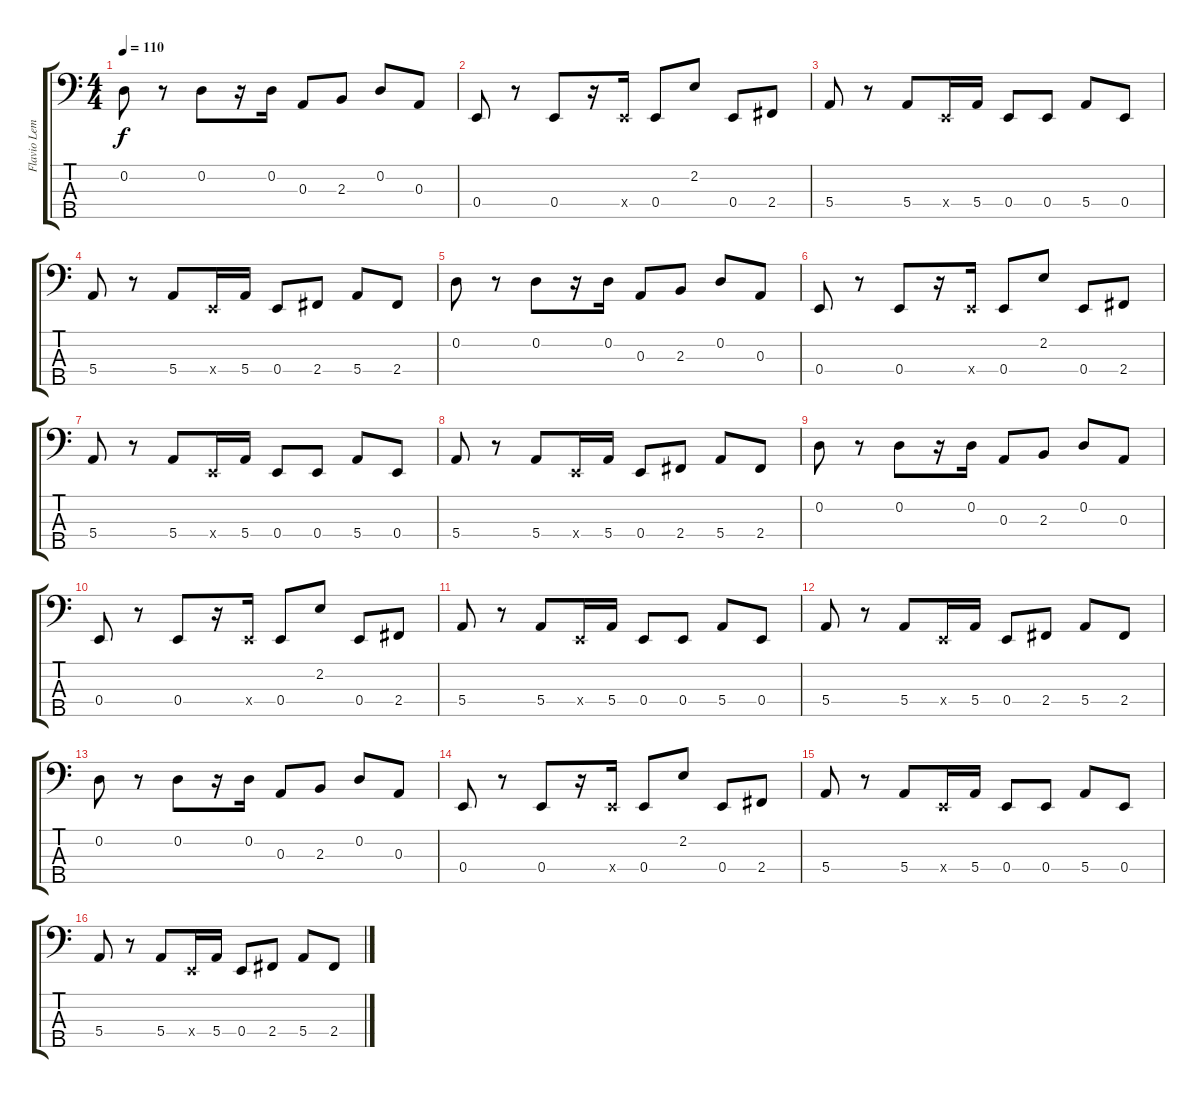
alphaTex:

\track ("Flavio Lemos" "Flavio Lem") {instrument acousticbass}
\staff {score tabs}
\tuning (G2 D2 A1 E1 B0) {hide}
\ts (4 4)
\tempo 110
\clef f4
\ks c
0.2.8{dy f} r.8 0.2.8 r.16 0.2.16 0.3.8 2.3.8 0.2.8 0.3.8 |
0.4.8 r.8 0.4.8 r.16 0.4{x}.16 0.4.8 2.2.8 0.4.8 2.4.8 |
5.4.8 r.8 5.4.8 0.4{x}.16 5.4.16 0.4.8 0.4.8 5.4.8 0.4.8 |
5.4.8 r.8 5.4.8 0.4{x}.16 5.4.16 0.4.8 2.4.8 5.4.8 2.4.8 |
0.2.8 r.8 0.2.8 r.16 0.2.16 0.3.8 2.3.8 0.2.8 0.3.8 |
0.4.8 r.8 0.4.8 r.16 0.4{x}.16 0.4.8 2.2.8 0.4.8 2.4.8 |
5.4.8 r.8 5.4.8 0.4{x}.16 5.4.16 0.4.8 0.4.8 5.4.8 0.4.8 |
5.4.8 r.8 5.4.8 0.4{x}.16 5.4.16 0.4.8 2.4.8 5.4.8 2.4.8 |
0.2.8 r.8 0.2.8 r.16 0.2.16 0.3.8 2.3.8 0.2.8 0.3.8 |
0.4.8 r.8 0.4.8 r.16 0.4{x}.16 0.4.8 2.2.8 0.4.8 2.4.8 |
5.4.8 r.8 5.4.8 0.4{x}.16 5.4.16 0.4.8 0.4.8 5.4.8 0.4.8 |
5.4.8 r.8 5.4.8 0.4{x}.16 5.4.16 0.4.8 2.4.8 5.4.8 2.4.8 |
0.2.8 r.8 0.2.8 r.16 0.2.16 0.3.8 2.3.8 0.2.8 0.3.8 |
0.4.8 r.8 0.4.8 r.16 0.4{x}.16 0.4.8 2.2.8 0.4.8 2.4.8 |
5.4.8 r.8 5.4.8 0.4{x}.16 5.4.16 0.4.8 0.4.8 5.4.8 0.4.8 |
5.4.8 r.8 5.4.8 0.4{x}.16 5.4.16 0.4.8 2.4.8 5.4.8 2.4.8
